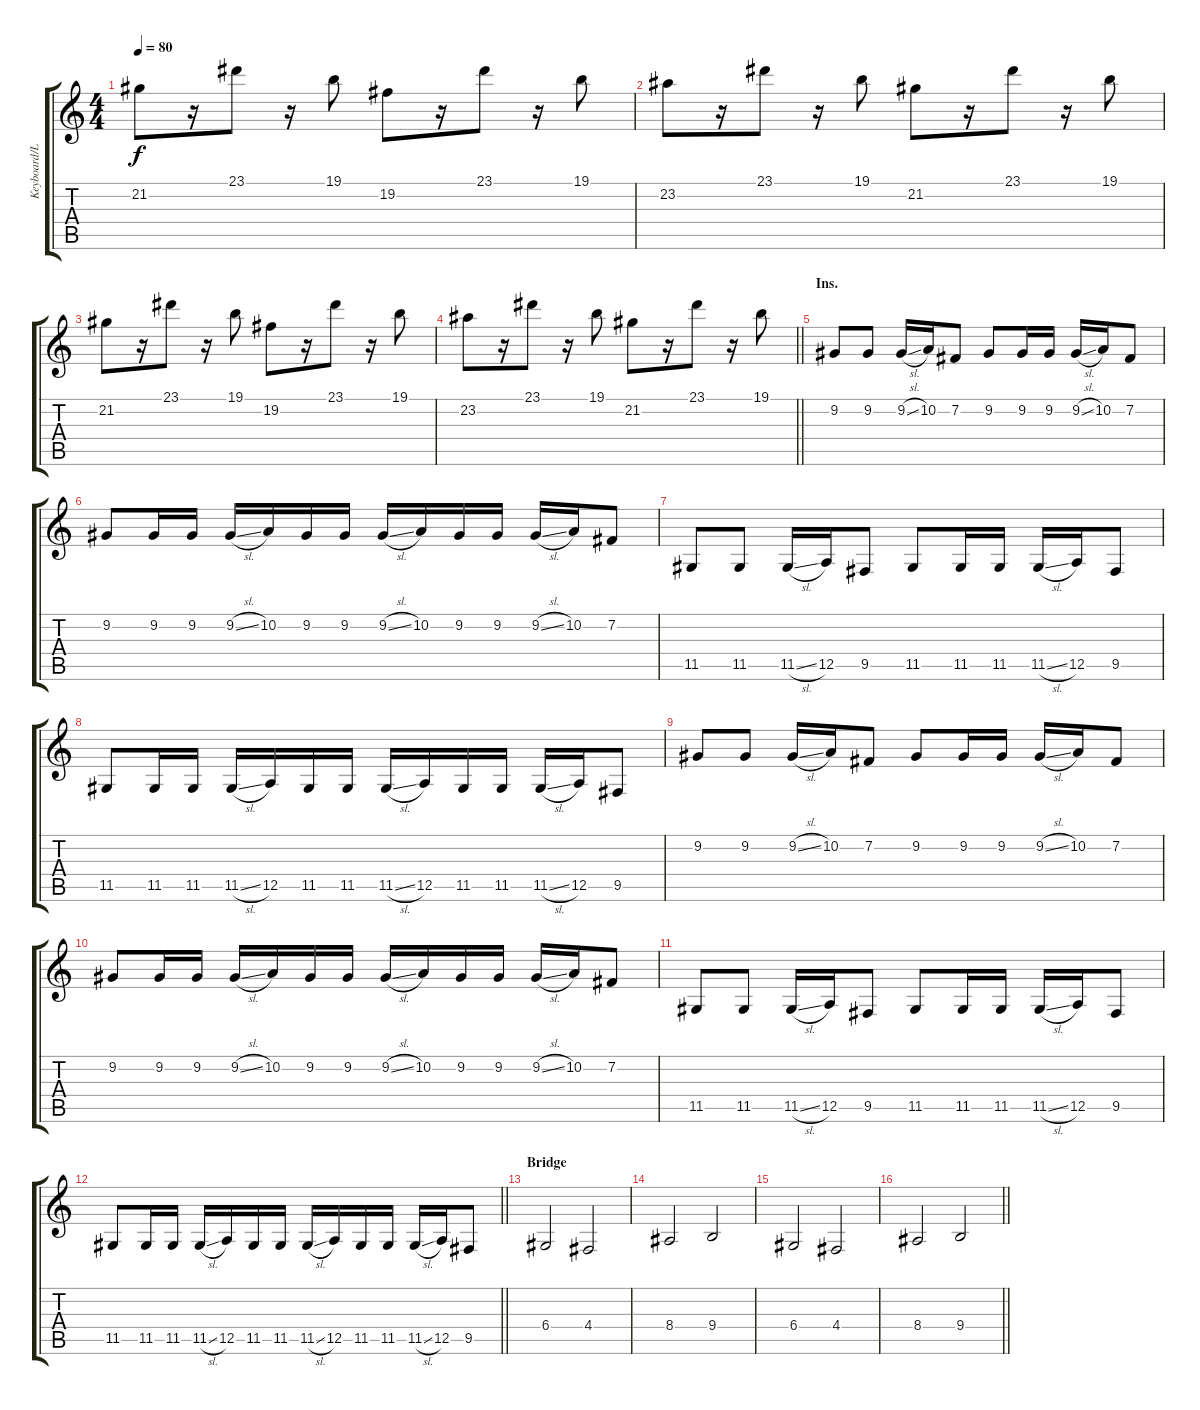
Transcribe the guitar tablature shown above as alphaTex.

\track ("Keyboard/Lead" "Keyboard/L") {instrument vibraphone}
\staff {score tabs}
\tuning (E4 B3 G3 D3 A2 E2) {hide}
\ts (4 4)
\tempo 80
\clef g2
\ks c
21.2.8{dy f} r.16 23.1.8 r.16 19.1.8 19.2.8 r.16 23.1.8 r.16 19.1.8 |
23.2.8 r.16 23.1.8 r.16 19.1.8 21.2.8 r.16 23.1.8 r.16 19.1.8 |
21.2.8 r.16 23.1.8 r.16 19.1.8 19.2.8 r.16 23.1.8 r.16 19.1.8 |
\barLineRight lightlight
23.2.8 r.16 23.1.8 r.16 19.1.8 21.2.8 r.16 23.1.8 r.16 19.1.8 |
\section ("" "Ins.")
9.2.8{volume 12 instrument lead2sawtooth} 9.2.8 9.2{sl}.16 10.2.16 7.2.8 9.2.8 9.2.16 9.2.16 9.2{sl}.16 10.2.16 7.2.8 |
9.2.8 9.2.16 9.2.16 9.2{sl}.16 10.2.16 9.2.16 9.2.16 9.2{sl}.16 10.2.16 9.2.16 9.2.16 9.2{sl}.16 10.2.16 7.2.8 |
11.5.8 11.5.8 11.5{sl}.16 12.5.16 9.5.8 11.5.8 11.5.16 11.5.16 11.5{sl}.16 12.5.16 9.5.8 |
11.5.8 11.5.16 11.5.16 11.5{sl}.16 12.5.16 11.5.16 11.5.16 11.5{sl}.16 12.5.16 11.5.16 11.5.16 11.5{sl}.16 12.5.16 9.5.8 |
9.2.8 9.2.8 9.2{sl}.16 10.2.16 7.2.8 9.2.8 9.2.16 9.2.16 9.2{sl}.16 10.2.16 7.2.8 |
9.2.8 9.2.16 9.2.16 9.2{sl}.16 10.2.16 9.2.16 9.2.16 9.2{sl}.16 10.2.16 9.2.16 9.2.16 9.2{sl}.16 10.2.16 7.2.8 |
11.5.8 11.5.8 11.5{sl}.16 12.5.16 9.5.8 11.5.8 11.5.16 11.5.16 11.5{sl}.16 12.5.16 9.5.8 |
\barLineRight lightlight
11.5.8 11.5.16 11.5.16 11.5{sl}.16 12.5.16 11.5.16 11.5.16 11.5{sl}.16 12.5.16 11.5.16 11.5.16 11.5{sl}.16 12.5.16 9.5.8 |
\section ("" "Bridge")
6.4.2 4.4.2 |
8.4.2 9.4.2 |
6.4.2 4.4.2 |
\barLineRight lightlight
8.4.2 9.4.2
